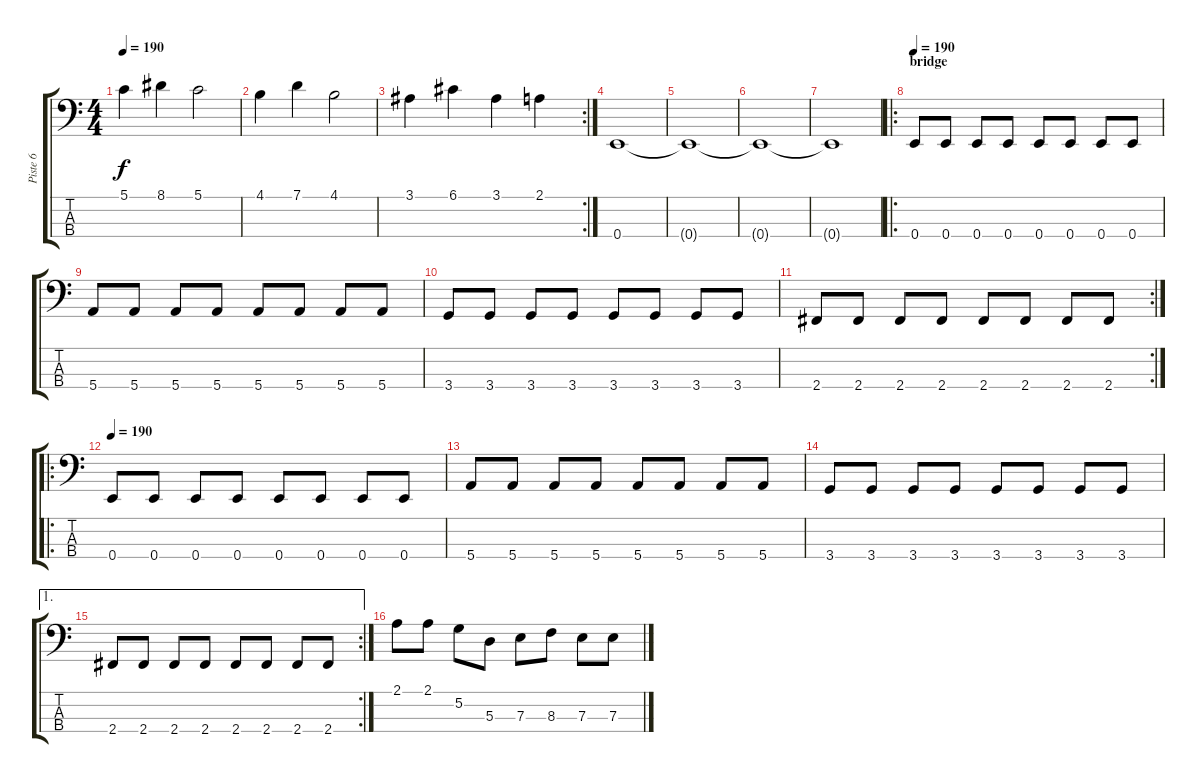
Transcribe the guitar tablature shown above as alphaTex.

\track ("Piste 6" "Piste 6") {instrument electricbassfinger}
\staff {score tabs}
\tuning (G2 D2 A1 E1) {hide}
\ts (4 4)
\tempo 190
\clef f4
\ks c
5.1.4{dy f} 8.1.4 5.1.2 |
4.1.4 7.1.4 4.1.2 |
\rc 2
3.1.4 6.1.4 3.1.4 2.1.4 |
0.4.1 |
0.4{t}.1 |
0.4{t}.1 |
0.4{t}.1 |
\ro
\section ("" "bridge")
\tempo 190
0.4.8 0.4.8 0.4.8 0.4.8 0.4.8 0.4.8 0.4.8 0.4.8 |
5.4.8 5.4.8 5.4.8 5.4.8 5.4.8 5.4.8 5.4.8 5.4.8 |
3.4.8 3.4.8 3.4.8 3.4.8 3.4.8 3.4.8 3.4.8 3.4.8 |
\rc 2
2.4.8 2.4.8 2.4.8 2.4.8 2.4.8 2.4.8 2.4.8 2.4.8 |
\ro
\tempo 190
0.4.8 0.4.8 0.4.8 0.4.8 0.4.8 0.4.8 0.4.8 0.4.8 |
5.4.8 5.4.8 5.4.8 5.4.8 5.4.8 5.4.8 5.4.8 5.4.8 |
3.4.8 3.4.8 3.4.8 3.4.8 3.4.8 3.4.8 3.4.8 3.4.8 |
\ae 1
\rc 2
2.4.8 2.4.8 2.4.8 2.4.8 2.4.8 2.4.8 2.4.8 2.4.8 |
2.1.8 2.1.8 5.2.8 5.3.8 7.3.8 8.3.8 7.3.8 7.3.8
